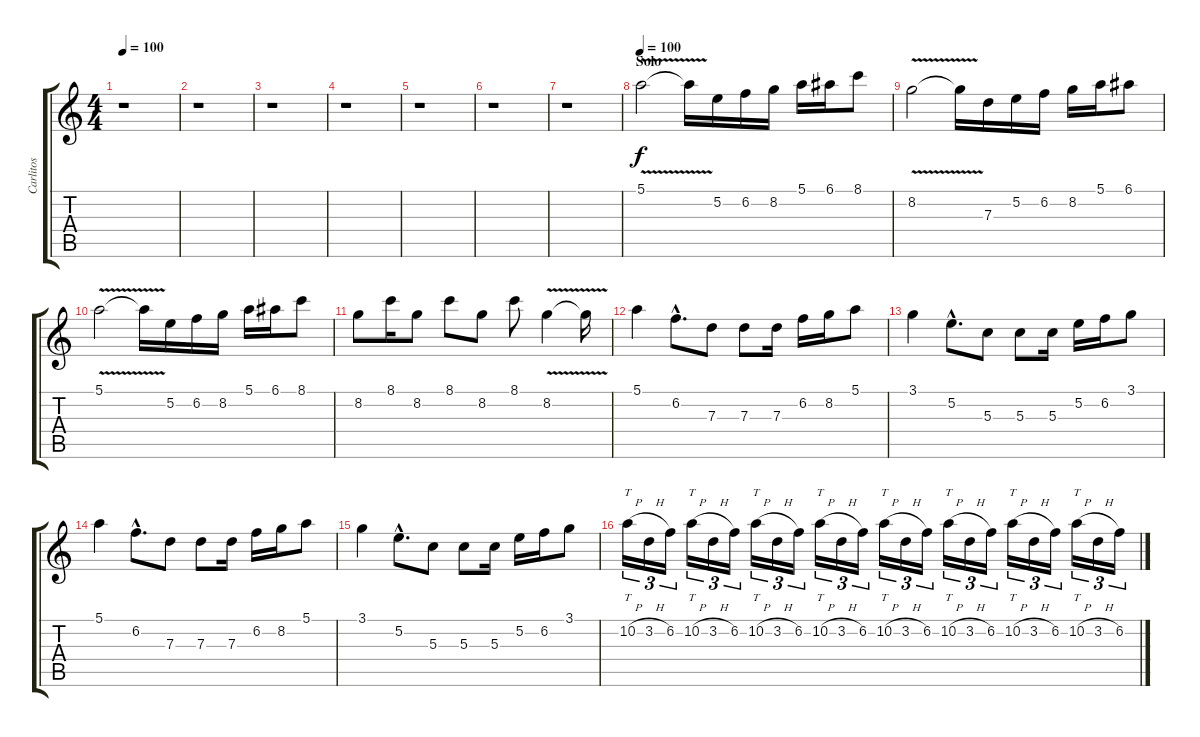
\track ("Carlitos" "Carlitos") {instrument overdrivenguitar}
\staff {score tabs}
\tuning (E4 B3 G3 D3 A2 E2) {hide}
\ts (4 4)
\tempo 100
\clef g2
\ks c
r.1{dy f} |
r.1 |
r.1 |
r.1 |
r.1 |
r.1 |
r.1 |
\section ("" "Solo")
\tempo 100
5.1{v}.2{volume 8} 5.1{t}.16 5.2.16 6.2.16 8.2.16 5.1.16 6.1.16 8.1.8 |
8.2{v}.2 8.2{t}.16 7.3.16 5.2.16 6.2.16 8.2.16 5.1.16 6.1.8 |
5.1{v}.2 5.1{t}.16 5.2.16 6.2.16 8.2.16 5.1.16 6.1.16 8.1.8 |
8.2.8 8.1.16 8.2.8 8.1.8 8.2.8 8.1.8 8.2{v}.4 8.2{t}.16 |
5.1.4 6.2{hac}.8{d} 7.3.8 7.3.8 7.3.16 6.2.16 8.2.16 5.1.8 |
3.1.4 5.2{hac}.8{d} 5.3.8 5.3.8 5.3.16 5.2.16 6.2.16 3.1.8 |
5.1.4 6.2{hac}.8{d} 7.3.8 7.3.8 7.3.16 6.2.16 8.2.16 5.1.8 |
3.1.4 5.2{hac}.8{d} 5.3.8 5.3.8 5.3.16 5.2.16 6.2.16 3.1.8 |
10.2{h}.16{tt tu (3 2)} 3.2{h}.16{tu (3 2)} 6.2.16{tu (3 2)} 10.2{h}.16{tt tu (3 2)} 3.2{h}.16{tu (3 2)} 6.2.16{tu (3 2)} 10.2{h}.16{tt tu (3 2)} 3.2{h}.16{tu (3 2)} 6.2.16{tu (3 2)} 10.2{h}.16{tt tu (3 2)} 3.2{h}.16{tu (3 2)} 6.2.16{tu (3 2)} 10.2{h}.16{tt tu (3 2)} 3.2{h}.16{tu (3 2)} 6.2.16{tu (3 2)} 10.2{h}.16{tt tu (3 2)} 3.2{h}.16{tu (3 2)} 6.2.16{tu (3 2)} 10.2{h}.16{tt tu (3 2)} 3.2{h}.16{tu (3 2)} 6.2.16{tu (3 2)} 10.2{h}.16{tt tu (3 2)} 3.2{h}.16{tu (3 2)} 6.2.16{tu (3 2)}
